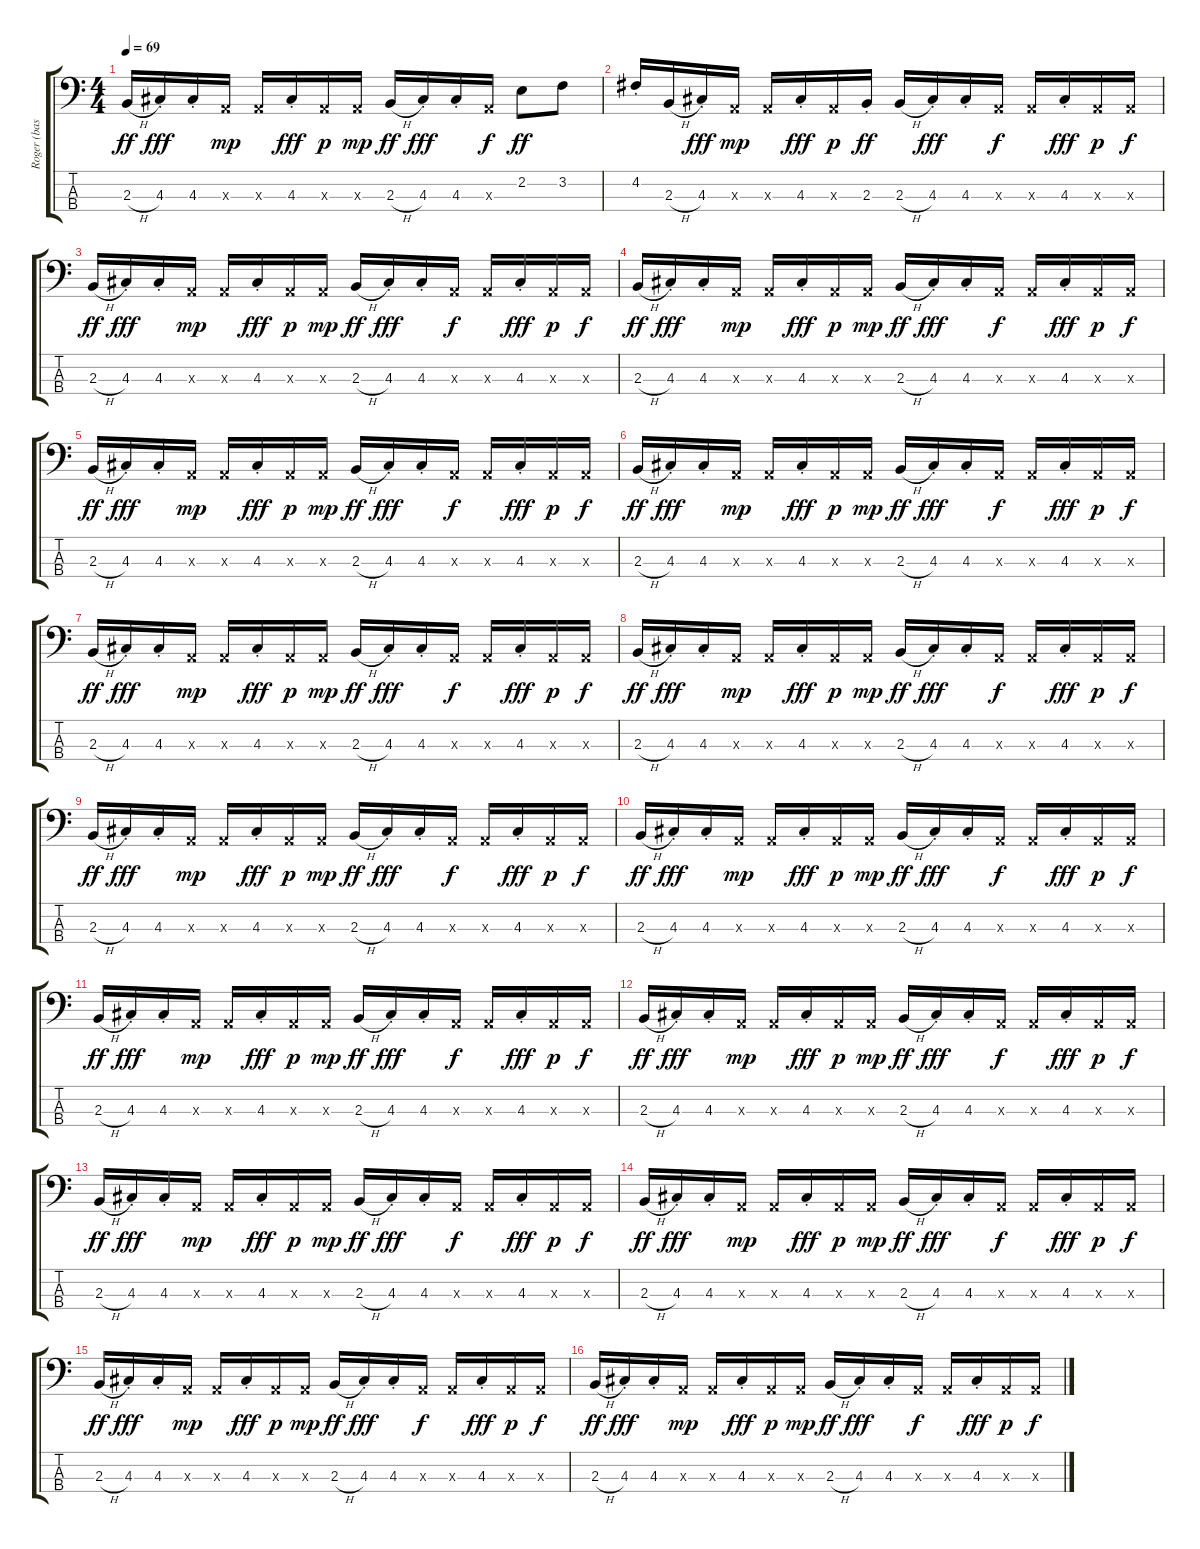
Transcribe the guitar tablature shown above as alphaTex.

\track ("Roger (bass pick)" "Roger (bas") {instrument electricbasspick}
\staff {score tabs}
\tuning (G2 D2 A1 E1) {hide}
\ts (4 4)
\tempo 69
\clef f4
\ks c
2.3{h}.16{dy ff} 4.3{st}.16{dy fff} 4.3{st}.16 0.3{x}.16{dy mp} 0.3{x}.16 4.3{st}.16{dy fff} 0.3{x}.16{dy p} 0.3{x}.16{dy mp} 2.3{h}.16{dy ff} 4.3{st}.16{dy fff} 4.3{st}.16 0.3{x}.16{dy f} 2.2.8{dy ff} 3.2.8 |
4.2{st}.16 2.3{h}.16 4.3{st}.16{dy fff} 0.3{x}.16{dy mp} 0.3{x}.16 4.3{st}.16{dy fff} 0.3{x}.16{dy p} 2.3{st}.16{dy ff} 2.3{h}.16 4.3{st}.16{dy fff} 4.3{st}.16 0.3{x}.16{dy f} 0.3{x}.16 4.3{st}.16{dy fff} 0.3{x}.16{dy p} 0.3{x}.16{dy f} |
2.3{h}.16{dy ff} 4.3{st}.16{dy fff} 4.3{st}.16 0.3{x}.16{dy mp} 0.3{x}.16 4.3{st}.16{dy fff} 0.3{x}.16{dy p} 0.3{x}.16{dy mp} 2.3{h}.16{dy ff} 4.3{st}.16{dy fff} 4.3{st}.16 0.3{x}.16{dy f} 0.3{x}.16 4.3{st}.16{dy fff} 0.3{x}.16{dy p} 0.3{x}.16{dy f} |
2.3{h}.16{dy ff} 4.3{st}.16{dy fff} 4.3{st}.16 0.3{x}.16{dy mp} 0.3{x}.16 4.3{st}.16{dy fff} 0.3{x}.16{dy p} 0.3{x}.16{dy mp} 2.3{h}.16{dy ff} 4.3{st}.16{dy fff} 4.3{st}.16 0.3{x}.16{dy f} 0.3{x}.16 4.3{st}.16{dy fff} 0.3{x}.16{dy p} 0.3{x}.16{dy f} |
2.3{h}.16{dy ff} 4.3{st}.16{dy fff} 4.3{st}.16 0.3{x}.16{dy mp} 0.3{x}.16 4.3{st}.16{dy fff} 0.3{x}.16{dy p} 0.3{x}.16{dy mp} 2.3{h}.16{dy ff} 4.3{st}.16{dy fff} 4.3{st}.16 0.3{x}.16{dy f} 0.3{x}.16 4.3{st}.16{dy fff} 0.3{x}.16{dy p} 0.3{x}.16{dy f} |
2.3{h}.16{dy ff} 4.3{st}.16{dy fff} 4.3{st}.16 0.3{x}.16{dy mp} 0.3{x}.16 4.3{st}.16{dy fff} 0.3{x}.16{dy p} 0.3{x}.16{dy mp} 2.3{h}.16{dy ff} 4.3{st}.16{dy fff} 4.3{st}.16 0.3{x}.16{dy f} 0.3{x}.16 4.3{st}.16{dy fff} 0.3{x}.16{dy p} 0.3{x}.16{dy f} |
2.3{h}.16{dy ff} 4.3{st}.16{dy fff} 4.3{st}.16 0.3{x}.16{dy mp} 0.3{x}.16 4.3{st}.16{dy fff} 0.3{x}.16{dy p} 0.3{x}.16{dy mp} 2.3{h}.16{dy ff} 4.3{st}.16{dy fff} 4.3{st}.16 0.3{x}.16{dy f} 0.3{x}.16 4.3{st}.16{dy fff} 0.3{x}.16{dy p} 0.3{x}.16{dy f} |
2.3{h}.16{dy ff} 4.3{st}.16{dy fff} 4.3{st}.16 0.3{x}.16{dy mp} 0.3{x}.16 4.3{st}.16{dy fff} 0.3{x}.16{dy p} 0.3{x}.16{dy mp} 2.3{h}.16{dy ff} 4.3{st}.16{dy fff} 4.3{st}.16 0.3{x}.16{dy f} 0.3{x}.16 4.3{st}.16{dy fff} 0.3{x}.16{dy p} 0.3{x}.16{dy f} |
2.3{h}.16{dy ff} 4.3{st}.16{dy fff} 4.3{st}.16 0.3{x}.16{dy mp} 0.3{x}.16 4.3{st}.16{dy fff} 0.3{x}.16{dy p} 0.3{x}.16{dy mp} 2.3{h}.16{dy ff} 4.3{st}.16{dy fff} 4.3{st}.16 0.3{x}.16{dy f} 0.3{x}.16 4.3{st}.16{dy fff} 0.3{x}.16{dy p} 0.3{x}.16{dy f} |
2.3{h}.16{dy ff} 4.3{st}.16{dy fff} 4.3{st}.16 0.3{x}.16{dy mp} 0.3{x}.16 4.3{st}.16{dy fff} 0.3{x}.16{dy p} 0.3{x}.16{dy mp} 2.3{h}.16{dy ff} 4.3{st}.16{dy fff} 4.3{st}.16 0.3{x}.16{dy f} 0.3{x}.16 4.3{st}.16{dy fff} 0.3{x}.16{dy p} 0.3{x}.16{dy f} |
2.3{h}.16{dy ff} 4.3{st}.16{dy fff} 4.3{st}.16 0.3{x}.16{dy mp} 0.3{x}.16 4.3{st}.16{dy fff} 0.3{x}.16{dy p} 0.3{x}.16{dy mp} 2.3{h}.16{dy ff} 4.3{st}.16{dy fff} 4.3{st}.16 0.3{x}.16{dy f} 0.3{x}.16 4.3{st}.16{dy fff} 0.3{x}.16{dy p} 0.3{x}.16{dy f} |
2.3{h}.16{dy ff} 4.3{st}.16{dy fff} 4.3{st}.16 0.3{x}.16{dy mp} 0.3{x}.16 4.3{st}.16{dy fff} 0.3{x}.16{dy p} 0.3{x}.16{dy mp} 2.3{h}.16{dy ff} 4.3{st}.16{dy fff} 4.3{st}.16 0.3{x}.16{dy f} 0.3{x}.16 4.3{st}.16{dy fff} 0.3{x}.16{dy p} 0.3{x}.16{dy f} |
2.3{h}.16{dy ff} 4.3{st}.16{dy fff} 4.3{st}.16 0.3{x}.16{dy mp} 0.3{x}.16 4.3{st}.16{dy fff} 0.3{x}.16{dy p} 0.3{x}.16{dy mp} 2.3{h}.16{dy ff} 4.3{st}.16{dy fff} 4.3{st}.16 0.3{x}.16{dy f} 0.3{x}.16 4.3{st}.16{dy fff} 0.3{x}.16{dy p} 0.3{x}.16{dy f} |
2.3{h}.16{dy ff} 4.3{st}.16{dy fff} 4.3{st}.16 0.3{x}.16{dy mp} 0.3{x}.16 4.3{st}.16{dy fff} 0.3{x}.16{dy p} 0.3{x}.16{dy mp} 2.3{h}.16{dy ff} 4.3{st}.16{dy fff} 4.3{st}.16 0.3{x}.16{dy f} 0.3{x}.16 4.3{st}.16{dy fff} 0.3{x}.16{dy p} 0.3{x}.16{dy f} |
2.3{h}.16{dy ff} 4.3{st}.16{dy fff} 4.3{st}.16 0.3{x}.16{dy mp} 0.3{x}.16 4.3{st}.16{dy fff} 0.3{x}.16{dy p} 0.3{x}.16{dy mp} 2.3{h}.16{dy ff} 4.3{st}.16{dy fff} 4.3{st}.16 0.3{x}.16{dy f} 0.3{x}.16 4.3{st}.16{dy fff} 0.3{x}.16{dy p} 0.3{x}.16{dy f} |
2.3{h}.16{dy ff} 4.3{st}.16{dy fff} 4.3{st}.16 0.3{x}.16{dy mp} 0.3{x}.16 4.3{st}.16{dy fff} 0.3{x}.16{dy p} 0.3{x}.16{dy mp} 2.3{h}.16{dy ff} 4.3{st}.16{dy fff} 4.3{st}.16 0.3{x}.16{dy f} 0.3{x}.16 4.3{st}.16{dy fff} 0.3{x}.16{dy p} 0.3{x}.16{dy f}
